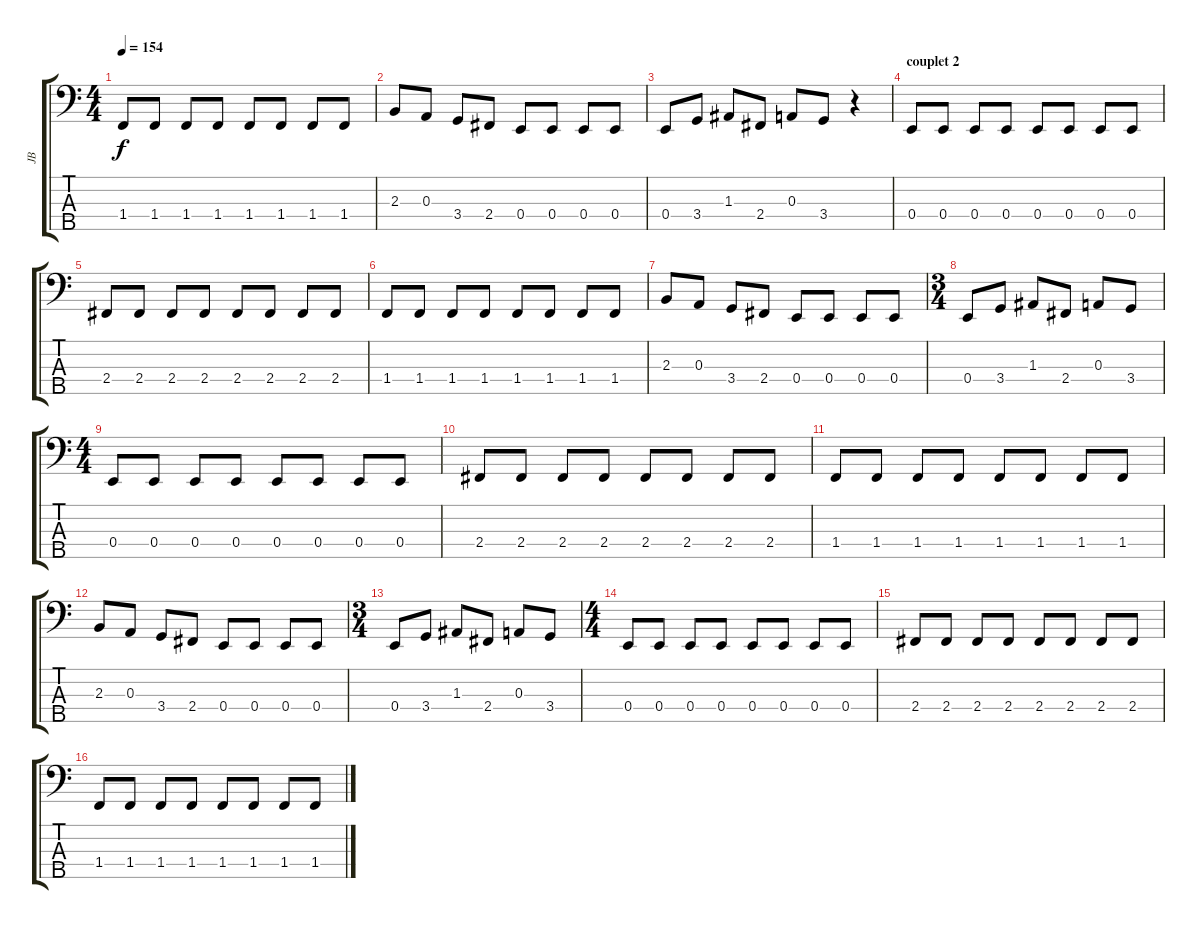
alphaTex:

\track ("JB" "JB") {instrument electricbassfinger}
\staff {score tabs}
\tuning (G2 D2 A1 E1 B0) {hide}
\ts (4 4)
\tempo 154
\clef f4
\ks c
1.4.8{dy f} 1.4.8 1.4.8 1.4.8 1.4.8 1.4.8 1.4.8 1.4.8 |
2.3.8 0.3.8 3.4.8 2.4.8 0.4.8 0.4.8 0.4.8 0.4.8 |
0.4.8 3.4.8 1.3.8 2.4.8 0.3.8 3.4.8 r.4 |
\section ("" "couplet 2")
0.4.8 0.4.8 0.4.8 0.4.8 0.4.8 0.4.8 0.4.8 0.4.8 |
2.4.8 2.4.8 2.4.8 2.4.8 2.4.8 2.4.8 2.4.8 2.4.8 |
1.4.8 1.4.8 1.4.8 1.4.8 1.4.8 1.4.8 1.4.8 1.4.8 |
2.3.8 0.3.8 3.4.8 2.4.8 0.4.8 0.4.8 0.4.8 0.4.8 |
\ts (3 4)
0.4.8 3.4.8 1.3.8 2.4.8 0.3.8 3.4.8 |
\ts (4 4)
0.4.8 0.4.8 0.4.8 0.4.8 0.4.8 0.4.8 0.4.8 0.4.8 |
2.4.8 2.4.8 2.4.8 2.4.8 2.4.8 2.4.8 2.4.8 2.4.8 |
1.4.8 1.4.8 1.4.8 1.4.8 1.4.8 1.4.8 1.4.8 1.4.8 |
2.3.8 0.3.8 3.4.8 2.4.8 0.4.8 0.4.8 0.4.8 0.4.8 |
\ts (3 4)
0.4.8 3.4.8 1.3.8 2.4.8 0.3.8 3.4.8 |
\ts (4 4)
0.4.8 0.4.8 0.4.8 0.4.8 0.4.8 0.4.8 0.4.8 0.4.8 |
2.4.8 2.4.8 2.4.8 2.4.8 2.4.8 2.4.8 2.4.8 2.4.8 |
1.4.8 1.4.8 1.4.8 1.4.8 1.4.8 1.4.8 1.4.8 1.4.8
